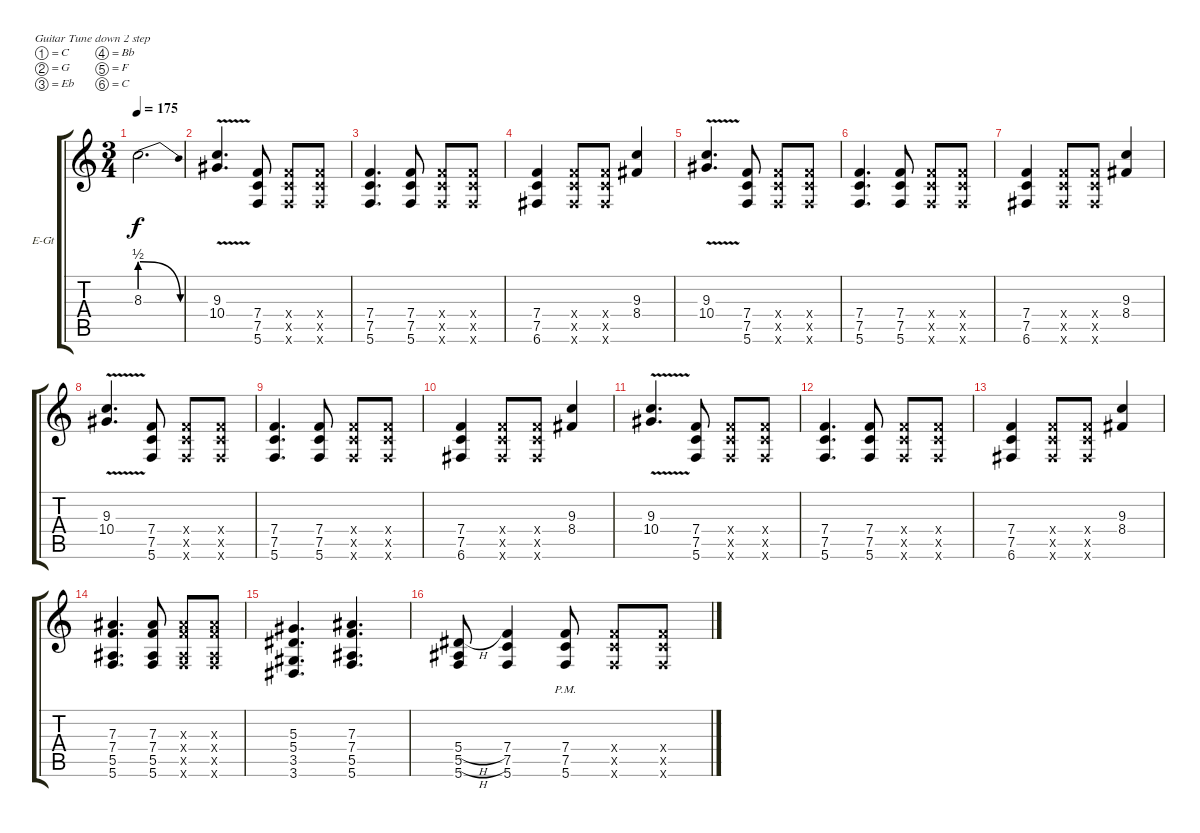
\bracketExtendMode groupsimilarinstruments
\firstSystemTrackNameOrientation horizontal
\otherSystemsTrackNameOrientation horizontal
\track ("Electric Guitar 2" "E-Gt") {instrument distortionguitar}
\staff {score tabs}
\tuning (C4 G3 Eb3 Bb2 F2 C2)
\ts (3 4)
\tempo 175
\clef g2
\ks c
8.3{be (release 0 2 46.8 0) t}.2{d dy f} |
(9.3{v} 10.4).4{d} (5.6 7.5 7.4).8 (5.6{x} 7.5{x} 7.4{x}).8 (5.6{x} 7.5{x} 7.4{x}).8 |
(5.6 7.5 7.4).4{d} (5.6 7.5 7.4).8 (5.6{x} 7.5{x} 7.4{x}).8 (5.6{x} 7.5{x} 7.4{x}).8 |
(7.4 6.6 7.5).4 (6.6{x} 7.5{x} 7.4{x}).8 (6.6{x} 7.5{x} 7.4{x}).8 (9.3 8.4).4 |
(9.3{v} 10.4).4{d} (5.6 7.5 7.4).8 (5.6{x} 7.5{x} 7.4{x}).8 (5.6{x} 7.5{x} 7.4{x}).8 |
(5.6 7.5 7.4).4{d} (5.6 7.5 7.4).8 (5.6{x} 7.5{x} 7.4{x}).8 (5.6{x} 7.5{x} 7.4{x}).8 |
(6.6 7.5 7.4).4 (6.6{x} 7.5{x} 7.4{x}).8 (6.6{x} 7.5{x} 7.4{x}).8 (9.3 8.4).4 |
(9.3{v} 10.4).4{d} (5.6 7.5 7.4).8 (5.6{x} 7.5{x} 7.4{x}).8 (5.6{x} 7.5{x} 7.4{x}).8 |
(5.6 7.5 7.4).4{d} (5.6 7.5 7.4).8 (5.6{x} 7.5{x} 7.4{x}).8 (5.6{x} 7.5{x} 7.4{x}).8 |
(6.6 7.5 7.4).4 (6.6{x} 7.5{x} 7.4{x}).8 (6.6{x} 7.5{x} 7.4{x}).8 (9.3 8.4).4 |
(9.3{v} 10.4).4{d} (5.6 7.5 7.4).8 (5.6{x} 7.5{x} 7.4{x}).8 (5.6{x} 7.5{x} 7.4{x}).8 |
(5.6 7.5 7.4).4{d} (5.6 7.5 7.4).8 (5.6{x} 7.5{x} 7.4{x}).8 (5.6{x} 7.5{x} 7.4{x}).8 |
(6.6 7.5 7.4).4 (6.6{x} 7.5{x} 7.4{x}).8 (6.6{x} 7.5{x} 7.4{x}).8 (9.3 8.4).4 |
(5.6 5.5 7.4 7.3).4{d} (5.6 5.5 7.4 7.3).8 (5.6{x} 5.5{x} 7.4{x} 7.3{x}).8 (5.6{x} 5.5{x} 7.4{x} 7.3{x}).8 |
(3.6 3.5 5.4 5.3).4{d} (5.6 5.5 7.4 7.3).4{d} |
(5.6 5.5{h} 5.4{h}).8 (5.6 7.5 7.4).4 (5.6{pm} 7.5{pm} 7.4{pm}).8 (5.6{x} 7.5{x} 7.4{x}).8 (5.6{x} 7.5{x} 7.4{x}).8
